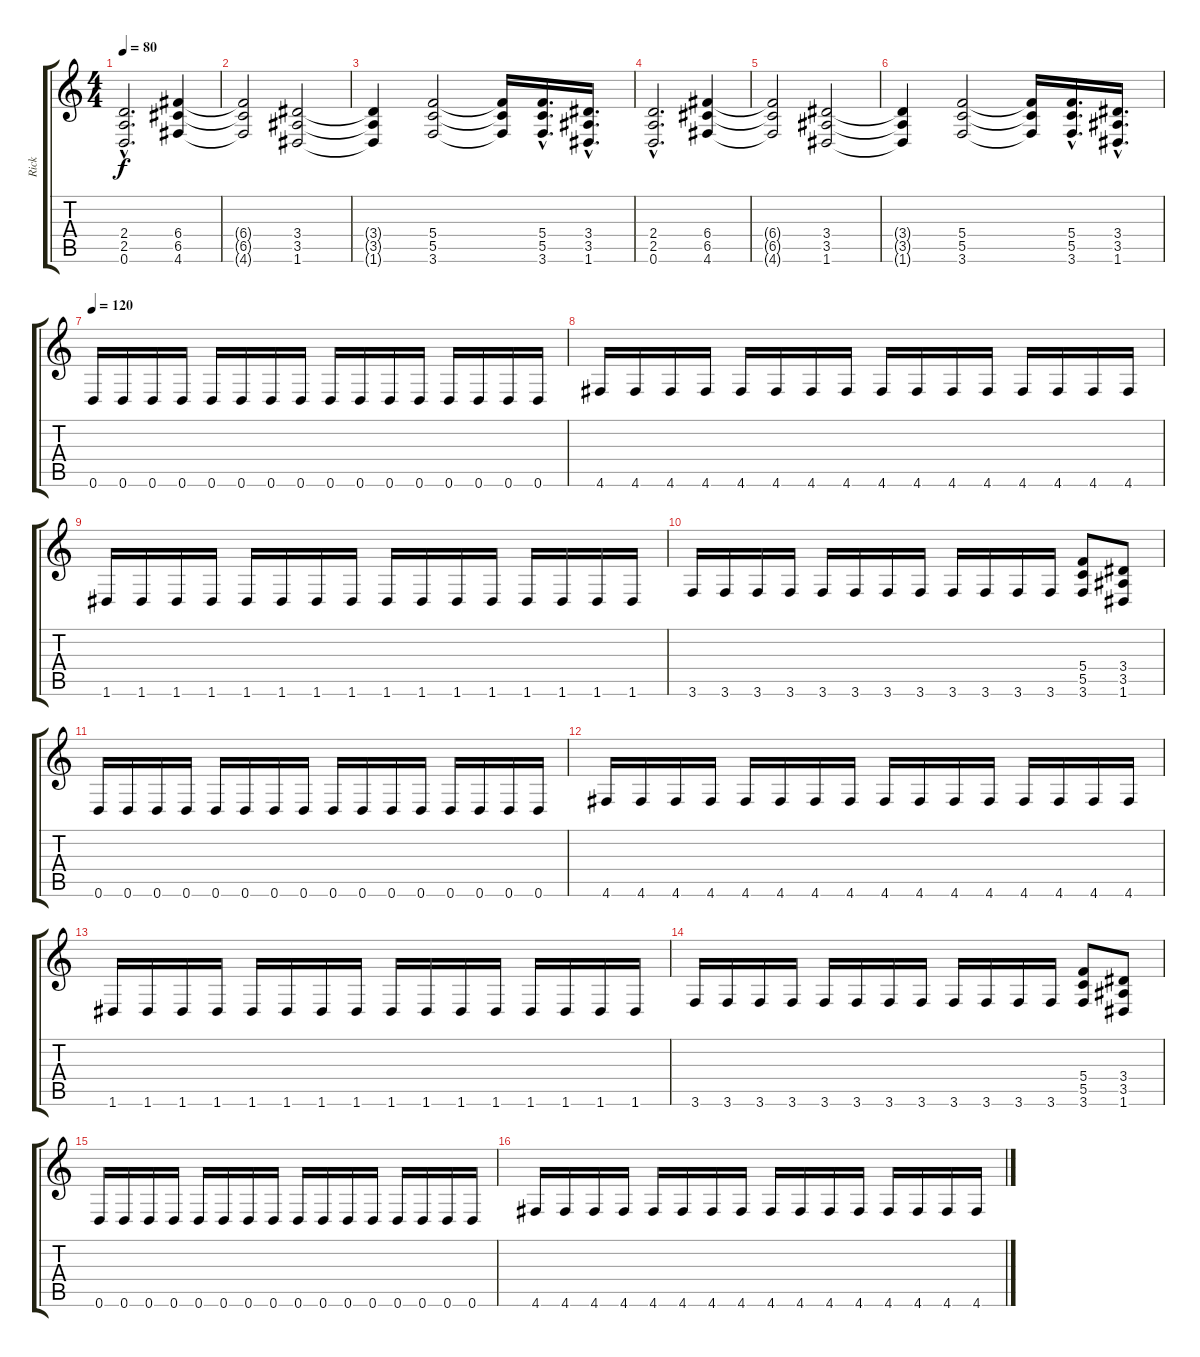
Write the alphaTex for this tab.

\track ("Rick" "Rick") {instrument distortionguitar}
\staff {score tabs}
\tuning (D4 A3 F3 C3 G2 D2) {hide}
\ts (4 4)
\tempo 80
\clef g2
\ks c
(2.4{hac} 2.5{hac} 0.6{hac}).2{d dy f} (6.4 6.5 4.6).4 |
(6.4{t} 6.5{t} 4.6{t}).2 (3.4 3.5 1.6).2 |
(3.4{t} 3.5{t} 1.6{t}).4 (5.4 5.5 3.6).2 (5.4{t} 5.5{t} 3.6{t}).16 (5.4{hac} 5.5{hac} 3.6{hac}).16{d} (3.4{hac} 3.5{hac} 1.6{hac}).16{d} |
(2.4{hac} 2.5{hac} 0.6{hac}).2{d} (6.4 6.5 4.6).4 |
(6.4{t} 6.5{t} 4.6{t}).2 (3.4 3.5 1.6).2 |
(3.4{t} 3.5{t} 1.6{t}).4 (5.4 5.5 3.6).2 (5.4{t} 5.5{t} 3.6{t}).16 (5.4{hac} 5.5{hac} 3.6{hac}).16{d} (3.4{hac} 3.5{hac} 1.6{hac}).16{d} |
\tempo 120
0.6.16 0.6.16 0.6.16 0.6.16 0.6.16 0.6.16 0.6.16 0.6.16 0.6.16 0.6.16 0.6.16 0.6.16 0.6.16 0.6.16 0.6.16 0.6.16 |
4.6.16 4.6.16 4.6.16 4.6.16 4.6.16 4.6.16 4.6.16 4.6.16 4.6.16 4.6.16 4.6.16 4.6.16 4.6.16 4.6.16 4.6.16 4.6.16 |
1.6.16 1.6.16 1.6.16 1.6.16 1.6.16 1.6.16 1.6.16 1.6.16 1.6.16 1.6.16 1.6.16 1.6.16 1.6.16 1.6.16 1.6.16 1.6.16 |
3.6.16 3.6.16 3.6.16 3.6.16 3.6.16 3.6.16 3.6.16 3.6.16 3.6.16 3.6.16 3.6.16 3.6.16 (5.4 5.5 3.6).8 (3.4 3.5 1.6).8 |
0.6.16 0.6.16 0.6.16 0.6.16 0.6.16 0.6.16 0.6.16 0.6.16 0.6.16 0.6.16 0.6.16 0.6.16 0.6.16 0.6.16 0.6.16 0.6.16 |
4.6.16 4.6.16 4.6.16 4.6.16 4.6.16 4.6.16 4.6.16 4.6.16 4.6.16 4.6.16 4.6.16 4.6.16 4.6.16 4.6.16 4.6.16 4.6.16 |
1.6.16 1.6.16 1.6.16 1.6.16 1.6.16 1.6.16 1.6.16 1.6.16 1.6.16 1.6.16 1.6.16 1.6.16 1.6.16 1.6.16 1.6.16 1.6.16 |
3.6.16 3.6.16 3.6.16 3.6.16 3.6.16 3.6.16 3.6.16 3.6.16 3.6.16 3.6.16 3.6.16 3.6.16 (5.4 5.5 3.6).8 (3.4 3.5 1.6).8 |
0.6.16 0.6.16 0.6.16 0.6.16 0.6.16 0.6.16 0.6.16 0.6.16 0.6.16 0.6.16 0.6.16 0.6.16 0.6.16 0.6.16 0.6.16 0.6.16 |
4.6.16 4.6.16 4.6.16 4.6.16 4.6.16 4.6.16 4.6.16 4.6.16 4.6.16 4.6.16 4.6.16 4.6.16 4.6.16 4.6.16 4.6.16 4.6.16
